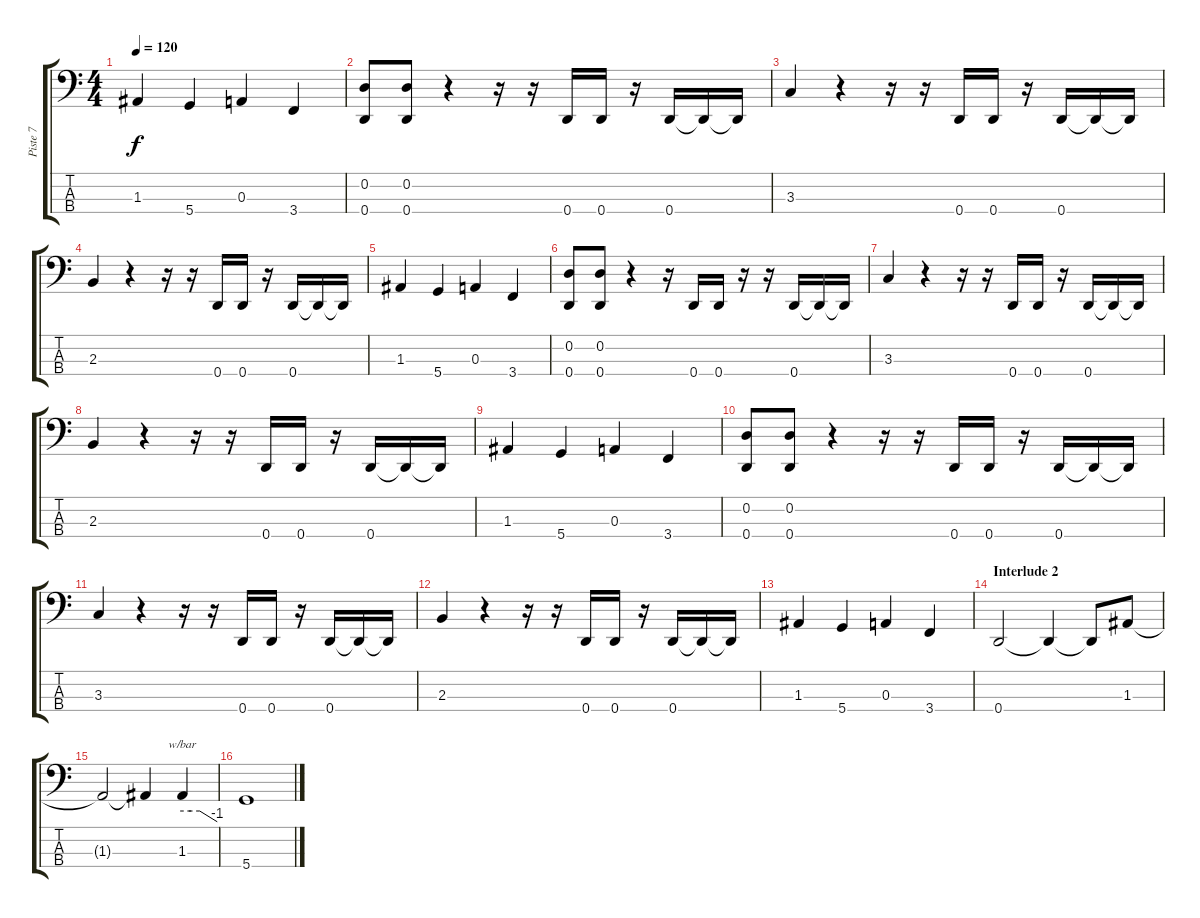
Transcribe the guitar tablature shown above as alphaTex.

\track ("Piste 7" "Piste 7") {instrument electricbassfinger}
\staff {score tabs}
\tuning (G2 D2 A1 D1) {hide}
\ts (4 4)
\tempo 120
\clef f4
\ks c
1.3.4{dy f} 5.4.4 0.3.4 3.4.4 |
(0.2 0.4).8 (0.2 0.4).8 r.4 r.16 r.16 0.4.16 0.4.16 r.16 0.4.16 0.4{t}.16 0.4{t}.16 |
3.3.4 r.4 r.16 r.16 0.4.16 0.4.16 r.16 0.4.16 0.4{t}.16 0.4{t}.16 |
2.3.4 r.4 r.16 r.16 0.4.16 0.4.16 r.16 0.4.16 0.4{t}.16 0.4{t}.16 |
1.3.4 5.4.4 0.3.4 3.4.4 |
(0.2 0.4).8 (0.2 0.4).8 r.4 r.16 0.4.16 0.4.16 r.16 r.16 0.4.16 0.4{t}.16 0.4{t}.16 |
3.3.4 r.4 r.16 r.16 0.4.16 0.4.16 r.16 0.4.16 0.4{t}.16 0.4{t}.16 |
2.3.4 r.4 r.16 r.16 0.4.16 0.4.16 r.16 0.4.16 0.4{t}.16 0.4{t}.16 |
1.3.4 5.4.4 0.3.4 3.4.4 |
(0.2 0.4).8 (0.2 0.4).8 r.4 r.16 r.16 0.4.16 0.4.16 r.16 0.4.16 0.4{t}.16 0.4{t}.16 |
3.3.4 r.4 r.16 r.16 0.4.16 0.4.16 r.16 0.4.16 0.4{t}.16 0.4{t}.16 |
2.3.4 r.4 r.16 r.16 0.4.16 0.4.16 r.16 0.4.16 0.4{t}.16 0.4{t}.16 |
1.3.4 5.4.4 0.3.4 3.4.4 |
\section ("" "Interlude 2")
0.4.2 0.4{t}.4 0.4{t}.8 1.3.8 |
1.3{t}.2 1.3{t}.4 1.3.4{tbe (custom default 0 0 15 0 30 0 60 -4)} |
5.4.1
